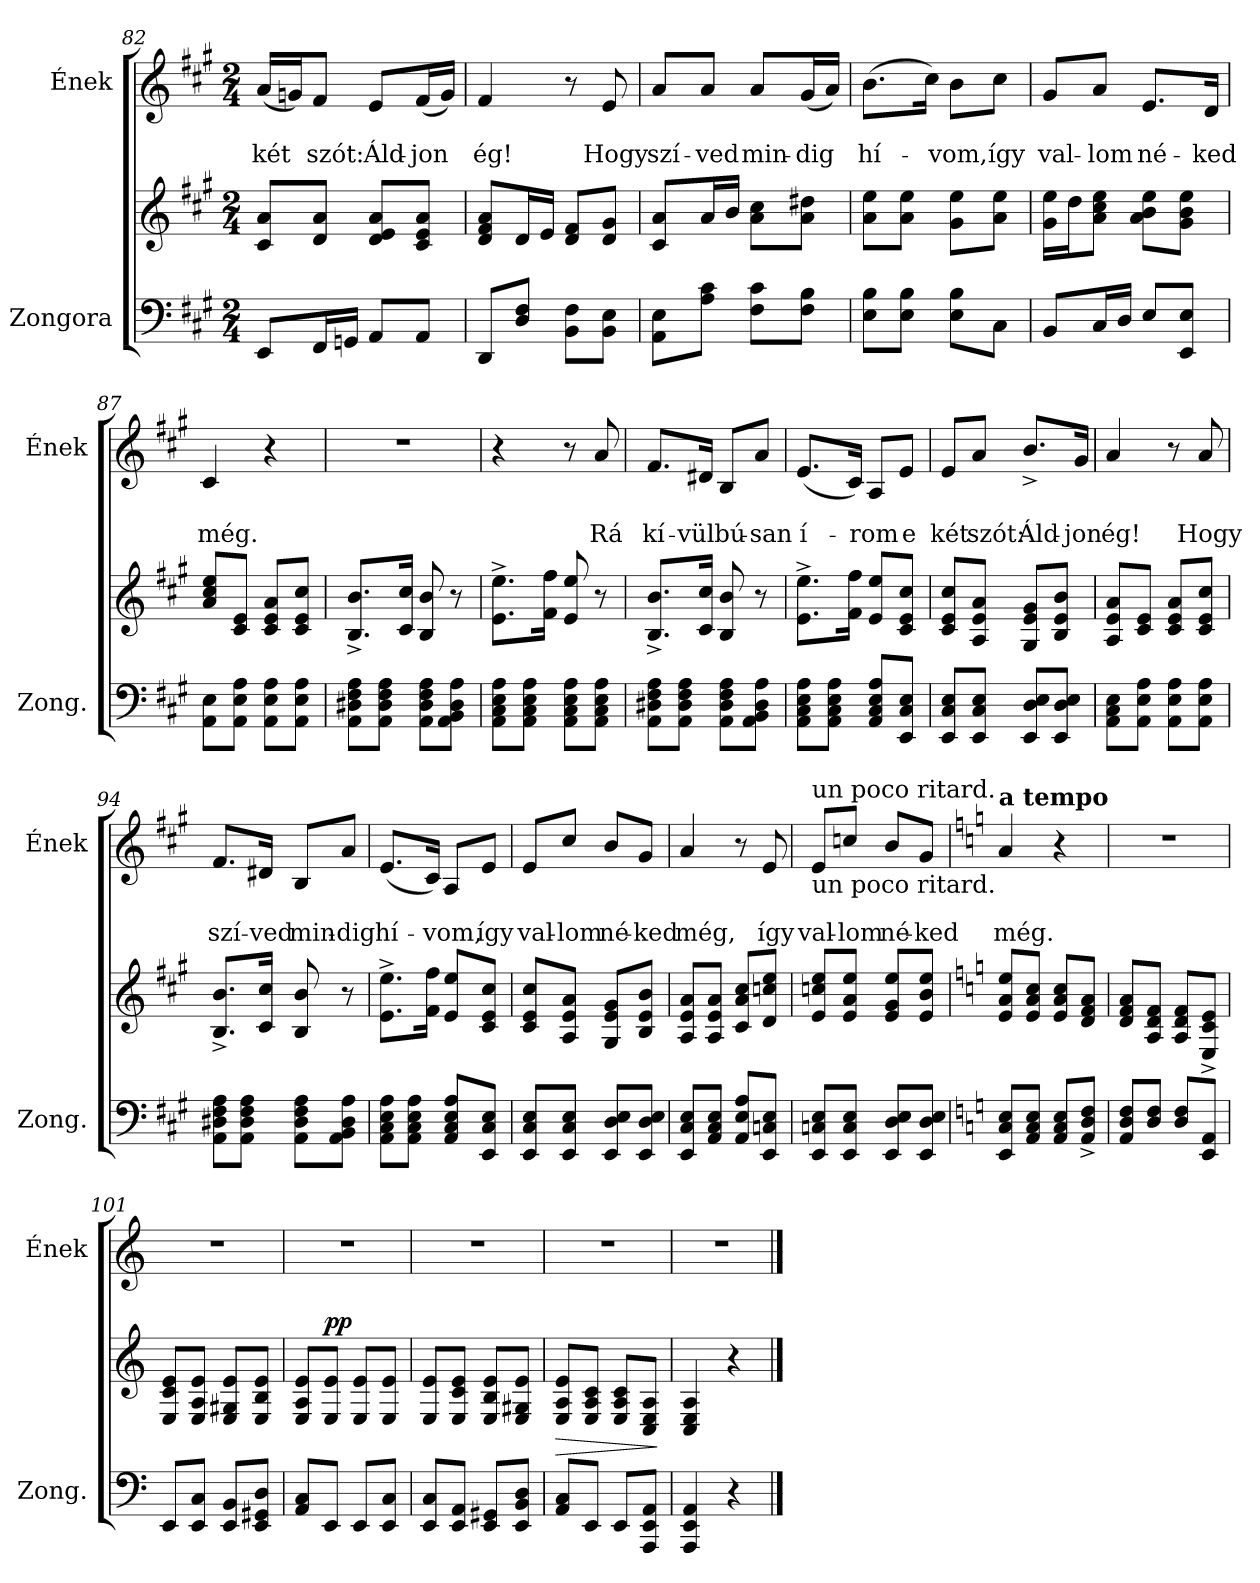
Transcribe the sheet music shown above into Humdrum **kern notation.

**kern	**kern	**dynam	**kern	**text	**text
*part2	*part2	*part2	*part1	*part1	*part1
*staff3	*staff2	*staff2/3	*staff1	*staff1	*staff1
*I"Zongora	*	*	*I"Ének	*	*
*I'Zong.	*	*	*I'Ének	*	*
!!LO:PB:g=z
*clefF4	*clefG2	*	*clefG2	*	*
*k[f#c#g#]	*k[f#c#g#]	*	*k[f#c#g#]	*	*
*M2/4	*M2/4	*	*M2/4	*	*
=82	=82	=82	=82	=82	=82
!	!	!	!	!	!LO:LY:b
8EE/L	8c#/ 8a/L	.	(<16a/LL	.	két
.	.	.	16gn/J)	.	.
!	!	!	!	!	!LO:LY:b
16FF#/L	8d/ 8a/J	.	8f#/J	.	szót:
16GGn/JJ	.	.	.	.	.
!	!	!	!	!	!LO:LY:b
8AA/L	8d/ 8e/ 8a/L	.	8e/L	.	Áld-
!	!	!	!	!	!LO:LY:b
8AA/J	8c#/ 8e/ 8a/J	.	(<16f#/L	.	-jon
.	.	.	16g/JJ)	.	.
=83	=83	=83	=83	=83	=83
!	!	!	!	!	!LO:LY:b
8DD/L	8d/ 8f#/ 8a/L	.	4f#/	.	ég!
8D/ 8F#/J	16d/L	.	.	.	.
.	16e/JJ	.	.	.	.
8BB\ 8F#\L	8d/ 8f#/L	.	8r	.	.
!	!	!	!	!	!LO:LY:b
8BB\ 8E\J	8d/ 8g#/J	.	8e/	.	Hogy
=84	=84	=84	=84	=84	=84
!	!	!	!	!	!LO:LY:b
8AA\ 8E\L	8c#/ 8a/L	.	8a/L	.	szí-
!	!	!	!	!	!LO:LY:b
8A\ 8c#\J	16a/L	.	8a/J	.	-ved
.	16b/JJ	.	.	.	.
!	!	!	!	!	!LO:LY:b
8F#\ 8c#\L	8a\ 8cc#\L	.	8a/L	.	min-
!	!	!	!	!	!LO:LY:b
8F#\ 8B\J	8a\ 8dd#X\J	.	(<16g#/L	.	-dig
.	.	.	16a/JJ)	.	.
=85	=85	=85	=85	=85	=85
!	!	!	!	!	!LO:LY:b
8E\ 8B\L	8a\ 8ee\L	.	(>8.b\L	.	-hí-
8E\ 8B\J	8a\ 8ee\J	.	.	.	.
.	.	.	16cc#\Jk)	.	.
!	!	!	!	!	!LO:LY:b
8E\ 8B\L	8g#\ 8ee\L	.	8b\L	.	-vom,
!	!	!	!	!	!LO:LY:b
8C#\J	8a\ 8ee\J	.	8cc#\J	.	így
=86	=86	=86	=86	=86	=86
!	!	!	!	!	!LO:LY:b
8BB/L	16g#\ 16ee\LL	.	8g#/L	.	val-
.	16dd\J	.	.	.	.
!	!	!	!	!	!LO:LY:b
16C#/L	8a\ 8cc#\ 8ee\J	.	8a/J	.	-lom
16D/JJ	.	.	.	.	.
!	!	!	!	!	!LO:LY:b
8E/L	8a\ 8b\ 8ee\L	.	8.e/L	.	né-
8EE/ 8E/J	8g#\ 8b\ 8ee\J	.	.	.	.
!	!	!	!	!	!LO:LY:b
.	.	.	16d/Jk	.	-ked
!!LO:LB:g=z
=87	=87	=87	=87	=87	=87
!	!	!	!	!	!LO:LY:b
8AA\ 8E\L	8a/ 8cc#/ 8ee/L	.	4c#/	.	még.
8AA\ 8E\ 8A\J	8c#/ 8e/J	.	.	.	.
8AA\ 8E\ 8A\L	8c#/ 8e/ 8a/L	.	4r	.	.
8AA\ 8E\ 8A\J	8c#/ 8e/ 8cc#/J	.	.	.	.
=88	=88	=88	=88	=88	=88
8AA\ 8D#X\ 8F#\ 8A\L	8.B/^ 8.b/^L	.	2r	.	.
8AA\ 8D#\ 8F#\ 8A\J	.	.	.	.	.
.	16c#/ 16cc#/Jk	.	.	.	.
8AA\ 8D#\ 8F#\ 8A\L	8B/ 8b/	.	.	.	.
8AA\ 8BB\ 8D#\ 8A\J	8r	.	.	.	.
=89	=89	=89	=89	=89	=89
8AA\ 8C#\ 8E\ 8A\L	8.e\^ 8.ee\^L	.	4r	.	.
8AA\ 8C#\ 8E\ 8A\J	.	.	.	.	.
.	16f#\ 16ff#\Jk	.	.	.	.
8AA\ 8C#\ 8E\ 8A\L	8e/ 8ee/	.	8r	.	.
!	!	!	!	!	!LO:LY:b
8AA\ 8C#\ 8E\ 8A\J	8r	.	8a/	.	Rá
=90	=90	=90	=90	=90	=90
!	!	!	!	!	!LO:LY:b
8AA\ 8D#X\ 8F#\ 8A\L	8.B/^ 8.b/^L	.	8.f#/L	.	kí-
8AA\ 8D#\ 8F#\ 8A\J	.	.	.	.	.
!	!	!	!	!	!LO:LY:b
.	16c#/ 16cc#/Jk	.	16d#X/Jk	.	-vül
!	!	!	!	!	!LO:LY:b
8AA\ 8D#\ 8F#\ 8A\L	8B/ 8b/	.	8B/L	.	bú-
!	!	!	!	!	!LO:LY:b
8AA\ 8BB\ 8D#\ 8A\J	8r	.	8a/J	.	-san
=91	=91	=91	=91	=91	=91
!	!	!	!	!	!LO:LY:b
8AA\ 8C#\ 8E\ 8A\L	8.e\^ 8.ee\^L	.	(<8.e/L	.	-í-
8AA\ 8C#\ 8E\ 8A\J	.	.	.	.	.
.	16f#\ 16ff#\Jk	.	16c#/Jk)	.	.
!	!	!	!	!	!LO:LY:b
8AA/ 8C#/ 8E/ 8A/L	8e/ 8ee/L	.	8A/L	.	-rom
!	!	!	!	!	!LO:LY:b
8EE/ 8C#/ 8E/J	8c#/ 8e/ 8cc#/J	.	8e/J	.	e
=92	=92	=92	=92	=92	=92
!	!	!	!	!	!LO:LY:b
8EE/ 8C#/ 8E/L	8c#/ 8e/ 8cc#/L	.	8e/L	.	két
!	!	!	!	!	!LO:LY:b
8EE/ 8C#/ 8E/J	8A/ 8e/ 8a/J	.	8a/J	.	szót:
!	!	!	!	!	!LO:LY:b
8EE/ 8D/ 8E/L	8G#/ 8e/ 8g#/L	.	8.b^/L	.	Áld-
8EE/ 8D/ 8E/J	8B/ 8e/ 8b/J	.	.	.	.
!	!	!	!	!	!LO:LY:b
.	.	.	16g#/Jk	.	-jon
!!LO:LB:g=z
=93	=93	=93	=93	=93	=93
!	!	!	!	!	!LO:LY:b
8AA\ 8C#\ 8E\L	8A/ 8e/ 8a/L	.	4a/	.	ég!
8AA\ 8E\ 8A\J	8c#/ 8e/J	.	.	.	.
8AA\ 8E\ 8A\L	8c#/ 8e/ 8a/L	.	8r	.	.
!	!	!	!	!	!LO:LY:b
8AA\ 8E\ 8A\J	8c#/ 8e/ 8cc#/J	.	8a/	.	Hogy
=94	=94	=94	=94	=94	=94
!	!	!	!	!	!LO:LY:b
8AA\ 8D#X\ 8F#\ 8A\L	8.B/^ 8.b/^L	.	8.f#/L	.	szí-
8AA\ 8D#\ 8F#\ 8A\J	.	.	.	.	.
!	!	!	!	!	!LO:LY:b
.	16c#/ 16cc#/Jk	.	16d#X/Jk	.	-ved
!	!	!	!	!	!LO:LY:b
8AA\ 8D#\ 8F#\ 8A\L	8B/ 8b/	.	8B/L	.	min-
!	!	!	!	!	!LO:LY:b
8AA\ 8BB\ 8D#\ 8A\J	8r	.	8a/J	.	-dig
=95	=95	=95	=95	=95	=95
!	!	!	!	!	!LO:LY:b
8AA\ 8C#\ 8E\ 8A\L	8.e\^ 8.ee\^L	.	(<8.e/L	.	-hí-
8AA\ 8C#\ 8E\ 8A\J	.	.	.	.	.
.	16f#\ 16ff#\Jk	.	16c#/Jk)	.	.
!	!	!	!	!	!LO:LY:b
8AA/ 8C#/ 8E/ 8A/L	8e/ 8ee/L	.	8A/L	.	-vom,
!	!	!	!	!	!LO:LY:b
8EE/ 8C#/ 8E/J	8c#/ 8e/ 8cc#/J	.	8e/J	.	így
=96	=96	=96	=96	=96	=96
!	!	!	!	!	!LO:LY:b
8EE/ 8C#/ 8E/L	8c#/ 8e/ 8cc#/L	.	8e/L	.	val-
!	!	!	!	!	!LO:LY:b
8EE/ 8C#/ 8E/J	8A/ 8e/ 8a/J	.	8cc#/J	.	-lom
!	!	!	!	!	!LO:LY:b
8EE/ 8D/ 8E/L	8G#/ 8e/ 8g#/L	.	8b/L	.	né-
!	!	!	!	!	!LO:LY:b
8EE/ 8D/ 8E/J	8B/ 8e/ 8b/J	.	8g#/J	.	-ked
=97	=97	=97	=97	=97	=97
!	!	!	!	!	!LO:LY:b
8EE/ 8C#/ 8E/L	8A/ 8e/ 8a/L	.	4a/	.	még,
8AA/ 8C#/ 8E/J	8A/ 8e/ 8a/J	.	.	.	.
8AA/ 8E/ 8A/L	8c#/ 8a/ 8cc#/L	.	8r	.	.
!	!	!	!	!	!LO:LY:b
8EE/ 8Cn/ 8E/J	8d/ 8ccn/ 8ee/J	.	8e/	.	így
!!LO:PB:g=z
=98	=98	=98	=98	=98	=98
!	!	!	!LO:TX:t=un poco ritard.	!	!
!	!	!	!LO:TX:b:t=un poco ritard.	!	!
!	!	!	!	!	!LO:LY:b
8EE/ 8Cn/ 8E/L	8e/ 8ccn/ 8ee/L	.	8e/L	.	val-
!	!	!	!	!	!LO:LY:b
8EE/ 8C/ 8E/J	8e/ 8a/ 8ee/J	.	8ccn/J	.	-lom
!	!	!	!	!	!LO:LY:b
8EE/ 8D/ 8E/L	8e/ 8g#/ 8ee/L	.	8b/L	.	né-
!	!	!	!	!	!LO:LY:b
8EE/ 8D/ 8E/J	8e/ 8b/ 8ee/J	.	8g#/J	.	-ked
=99	=99	=99	=99	=99	=99
*k[]	*k[]	*	*k[]	*	*
!	!	!	!LO:TX:B:t=a tempo	!	!
!	!	!	!	!	!LO:LY:b
8EE/ 8C/ 8E/L	8e/ 8a/ 8ee/L	.	4a/	.	még.
8AA/ 8C/ 8E/J	8e/ 8a/ 8cc/J	.	.	.	.
8AA/ 8C/ 8E/L	8e/ 8a/ 8cc/L	.	4r	.	.
8AA/^ 8D/^ 8F/^J	8d/ 8f/ 8a/J	.	.	.	.
=100	=100	=100	=100	=100	=100
8AA/ 8D/ 8F/L	8d/ 8f/ 8a/L	.	2r	.	.
8D/ 8F/J	8A/ 8d/ 8f/J	.	.	.	.
8D/ 8F/L	8A/ 8d/ 8f/L	.	.	.	.
8EE/ 8AA/J	8E/^ 8c/^ 8e/^J	.	.	.	.
=101	=101	=101	=101	=101	=101
8EE/L	8E/ 8c/ 8e/L	.	2r	.	.
8EE/ 8C/J	8E/ 8A/ 8e/J	.	.	.	.
8EE/ 8BB/L	8E/ 8G#X/ 8e/L	.	.	.	.
8EE/ 8GG#X/ 8D/J	8E/ 8B/ 8e/J	.	.	.	.
=102	=102	=102	=102	=102	=102
8AA/ 8C/L	8E/ 8A/ 8e/L	.	2r	.	.
!	!	!LO:DY:a	!	!	!
8EE/J	8E/ 8e/J	pp	.	.	.
8EE/L	8E/ 8e/L	.	.	.	.
8EE/ 8C/J	8E/ 8e/J	.	.	.	.
=103	=103	=103	=103	=103	=103
8EE/ 8C/L	8E/ 8e/L	.	2r	.	.
8EE/ 8AA/J	8E/ 8c/ 8e/J	.	.	.	.
8EE/ 8GG#X/L	8E/ 8B/ 8e/L	.	.	.	.
8EE/ 8BB/ 8D/J	8E/ 8G#X/ 8e/J	.	.	.	.
!!LO:LB:g=z
=104	=104	=104	=104	=104	=104
!	!	!LO:HP:b	!	!	!
8AA/ 8C/L	8E/ 8A/ 8e/L	>	2r	.	.
8EE/J	8E/ 8A/ 8c/J	.	.	.	.
8EE/L	8E/ 8A/ 8c/L	.	.	.	.
8AAA/ 8EE/ 8AA/J	8C/ 8E/ 8A/J	.	.	.	.
.	.	]	.	.	.
=105	=105	=105	=105	=105	=105
4AAA/ 4EE/ 4AA/	4C/ 4E/ 4A/	.	2r	.	.
4r	4r	.	.	.	.
==	==	==	==	==	==
*-	*-	*-	*-	*-	*-
